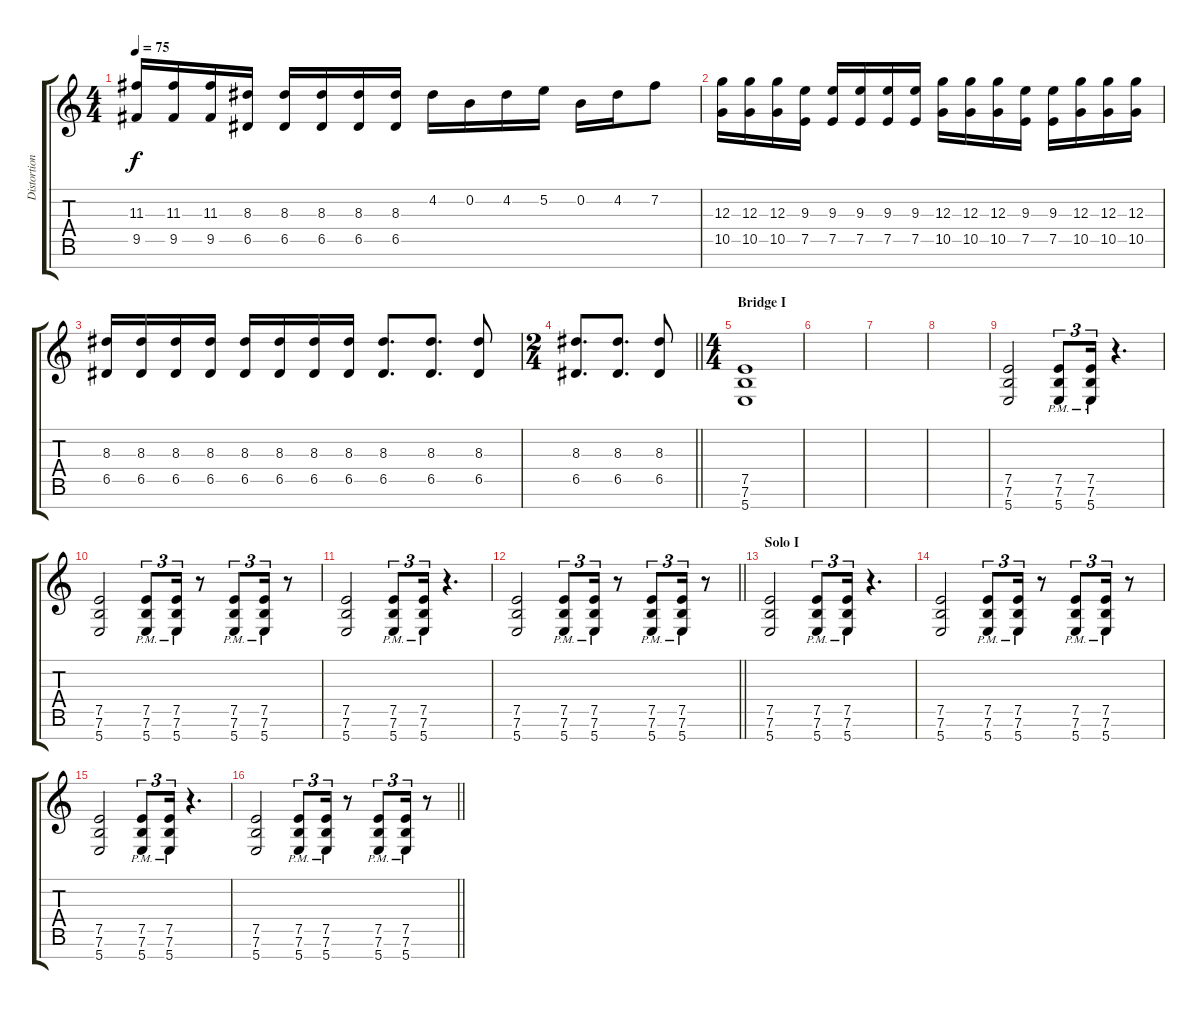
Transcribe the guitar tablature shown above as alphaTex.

\track ("Distortion Guitar II" "Distortion") {instrument distortionguitar}
\staff {score tabs}
\tuning (E4 B3 G3 D3 A2 E2 B1) {hide}
\ts (4 4)
\tempo 75
\clef g2
\ks c
(11.3 9.5).16{dy f} (11.3 9.5).16 (11.3 9.5).16 (8.3 6.5).16 (8.3 6.5).16 (8.3 6.5).16 (8.3 6.5).16 (8.3 6.5).16 4.2.16 0.2.16 4.2.16 5.2.16 0.2.16 4.2.16 7.2.8 |
(12.3 10.5).16 (12.3 10.5).16 (12.3 10.5).16 (9.3 7.5).16 (9.3 7.5).16 (9.3 7.5).16 (9.3 7.5).16 (9.3 7.5).16 (12.3 10.5).16 (12.3 10.5).16 (12.3 10.5).16 (9.3 7.5).16 (9.3 7.5).16 (12.3 10.5).16 (12.3 10.5).16 (12.3 10.5).16 |
(8.3 6.5).16 (8.3 6.5).16 (8.3 6.5).16 (8.3 6.5).16 (8.3 6.5).16 (8.3 6.5).16 (8.3 6.5).16 (8.3 6.5).16 (8.3 6.5).8{d} (8.3 6.5).8{d} (8.3 6.5).8 |
\ts (2 4)
\barLineRight lightlight
(8.3 6.5).8{d} (8.3 6.5).8{d} (8.3 6.5).8 |
\ts (4 4)
\section ("" "Bridge I")
(7.5 7.6 5.7).1 |
|
|
|
(7.5 7.6 5.7).2 (7.5{pm} 7.6{pm} 5.7{pm}).8{tu (3 2)} (7.5{pm} 7.6{pm} 5.7{pm}).16{tu (3 2)} r.4{d} |
(7.5 7.6 5.7).2 (7.5{pm} 7.6{pm} 5.7{pm}).8{tu (3 2)} (7.5{pm} 7.6{pm} 5.7{pm}).16{tu (3 2)} r.8 (7.5{pm} 7.6{pm} 5.7{pm}).8{tu (3 2)} (7.5{pm} 7.6{pm} 5.7{pm}).16{tu (3 2)} r.8 |
(7.5 7.6 5.7).2 (7.5{pm} 7.6{pm} 5.7{pm}).8{tu (3 2)} (7.5{pm} 7.6{pm} 5.7{pm}).16{tu (3 2)} r.4{d} |
\barLineRight lightlight
(7.5 7.6 5.7).2 (7.5{pm} 7.6{pm} 5.7{pm}).8{tu (3 2)} (7.5{pm} 7.6{pm} 5.7{pm}).16{tu (3 2)} r.8 (7.5{pm} 7.6{pm} 5.7{pm}).8{tu (3 2)} (7.5{pm} 7.6{pm} 5.7{pm}).16{tu (3 2)} r.8 |
\section ("" "Solo I")
(7.5 7.6 5.7).2 (7.5{pm} 7.6{pm} 5.7{pm}).8{tu (3 2)} (7.5{pm} 7.6{pm} 5.7{pm}).16{tu (3 2)} r.4{d} |
(7.5 7.6 5.7).2 (7.5{pm} 7.6{pm} 5.7{pm}).8{tu (3 2)} (7.5{pm} 7.6{pm} 5.7{pm}).16{tu (3 2)} r.8 (7.5{pm} 7.6{pm} 5.7{pm}).8{tu (3 2)} (7.5{pm} 7.6{pm} 5.7{pm}).16{tu (3 2)} r.8 |
(7.5 7.6 5.7).2 (7.5{pm} 7.6{pm} 5.7{pm}).8{tu (3 2)} (7.5{pm} 7.6{pm} 5.7{pm}).16{tu (3 2)} r.4{d} |
\barLineRight lightlight
(7.5 7.6 5.7).2 (7.5{pm} 7.6{pm} 5.7{pm}).8{tu (3 2)} (7.5{pm} 7.6{pm} 5.7{pm}).16{tu (3 2)} r.8 (7.5{pm} 7.6{pm} 5.7{pm}).8{tu (3 2)} (7.5{pm} 7.6{pm} 5.7{pm}).16{tu (3 2)} r.8
